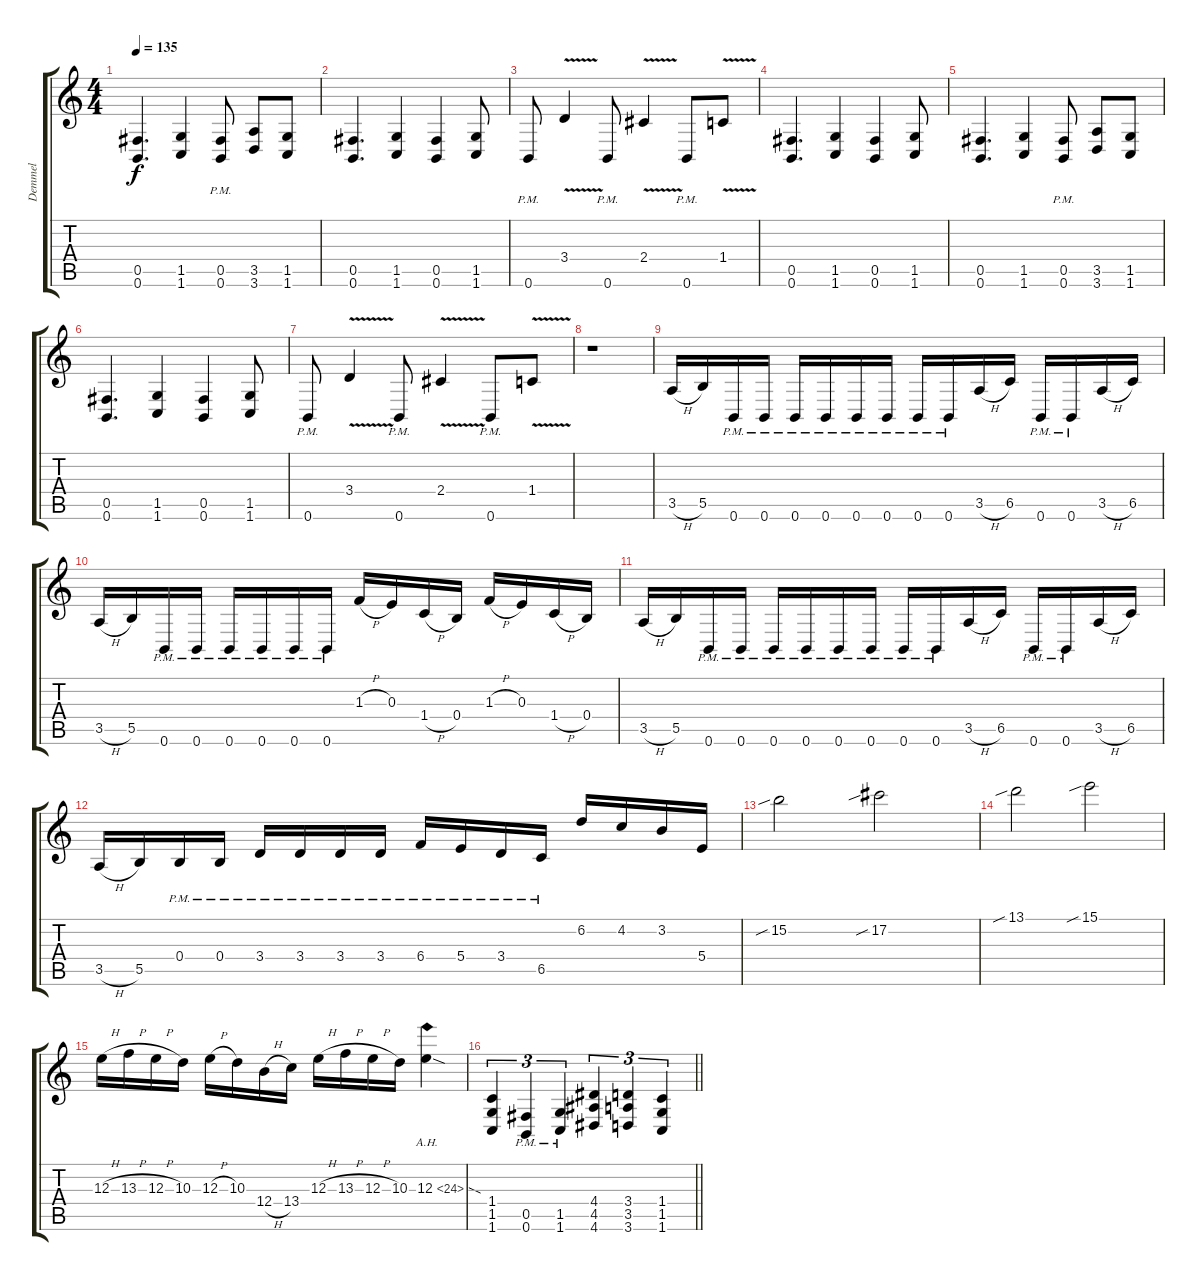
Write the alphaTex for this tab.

\track ("Demmel" "Demmel") {instrument distortionguitar}
\staff {score tabs}
\tuning (Db4 Ab3 E3 B2 Gb2 B1) {hide}
\ts (4 4)
\tempo 135
\clef g2
\ks c
(0.5 0.6).4{d dy f} (1.5 1.6).4 (0.5{pm} 0.6{pm}).8 (3.5 3.6).8 (1.5 1.6).8 |
(0.5 0.6).4{d} (1.5 1.6).4 (0.5 0.6).4 (1.5 1.6).8 |
0.6{pm}.8 3.4{v}.4 0.6{pm}.8 2.4{v}.4 0.6{pm}.8 1.4{v}.8 |
(0.5 0.6).4{d} (1.5 1.6).4 (0.5 0.6).4 (1.5 1.6).8 |
(0.5 0.6).4{d} (1.5 1.6).4 (0.5{pm} 0.6{pm}).8 (3.5 3.6).8 (1.5 1.6).8 |
(0.5 0.6).4{d} (1.5 1.6).4 (0.5 0.6).4 (1.5 1.6).8 |
0.6{pm}.8 3.4{v}.4 0.6{pm}.8 2.4{v}.4 0.6{pm}.8 1.4{v}.8 |
r.1 |
3.5{h}.16 5.5.16 0.6{pm}.16 0.6{pm}.16 0.6{pm}.16 0.6{pm}.16 0.6{pm}.16 0.6{pm}.16 0.6{pm}.16 0.6{pm}.16 3.5{h}.16 6.5.16 0.6{pm}.16 0.6{pm}.16 3.5{h}.16 6.5.16 |
3.5{h}.16 5.5.16 0.6{pm}.16 0.6{pm}.16 0.6{pm}.16 0.6{pm}.16 0.6{pm}.16 0.6{pm}.16 1.3{h}.16 0.3.16 1.4{h}.16 0.4.16 1.3{h}.16 0.3.16 1.4{h}.16 0.4.16 |
3.5{h}.16 5.5.16 0.6{pm}.16 0.6{pm}.16 0.6{pm}.16 0.6{pm}.16 0.6{pm}.16 0.6{pm}.16 0.6{pm}.16 0.6{pm}.16 3.5{h}.16 6.5.16 0.6{pm}.16 0.6{pm}.16 3.5{h}.16 6.5.16 |
3.5{h}.16 5.5.16 0.4{pm}.16 0.4{pm}.16 3.4{pm}.16 3.4{pm}.16 3.4{pm}.16 3.4{pm}.16 6.4{pm}.16 5.4{pm}.16 3.4{pm}.16 6.5{pm}.16 6.2.16 4.2.16 3.2.16 5.4.16 |
15.2{sib}.2 17.2{sib}.2 |
13.1{sib}.2 15.1{sib}.2 |
12.3{h}.16 13.3{h}.16 12.3{h}.16 10.3.16 12.3{h}.16 10.3.16 12.4{h}.16 13.4.16 12.3{h}.16 13.3{h}.16 12.3{h}.16 10.3.16 12.3{ah 12 sod}.4 |
\barLineRight lightlight
(1.4 1.5 1.6).4{tu (3 2)} (0.5{pm} 0.6{pm}).4{tu (3 2)} (1.5{pm} 1.6{pm}).4{tu (3 2)} (4.4 4.5 4.6).4{tu (3 2)} (3.4 3.5 3.6).4{tu (3 2)} (1.4 1.5 1.6).4{tu (3 2)}
